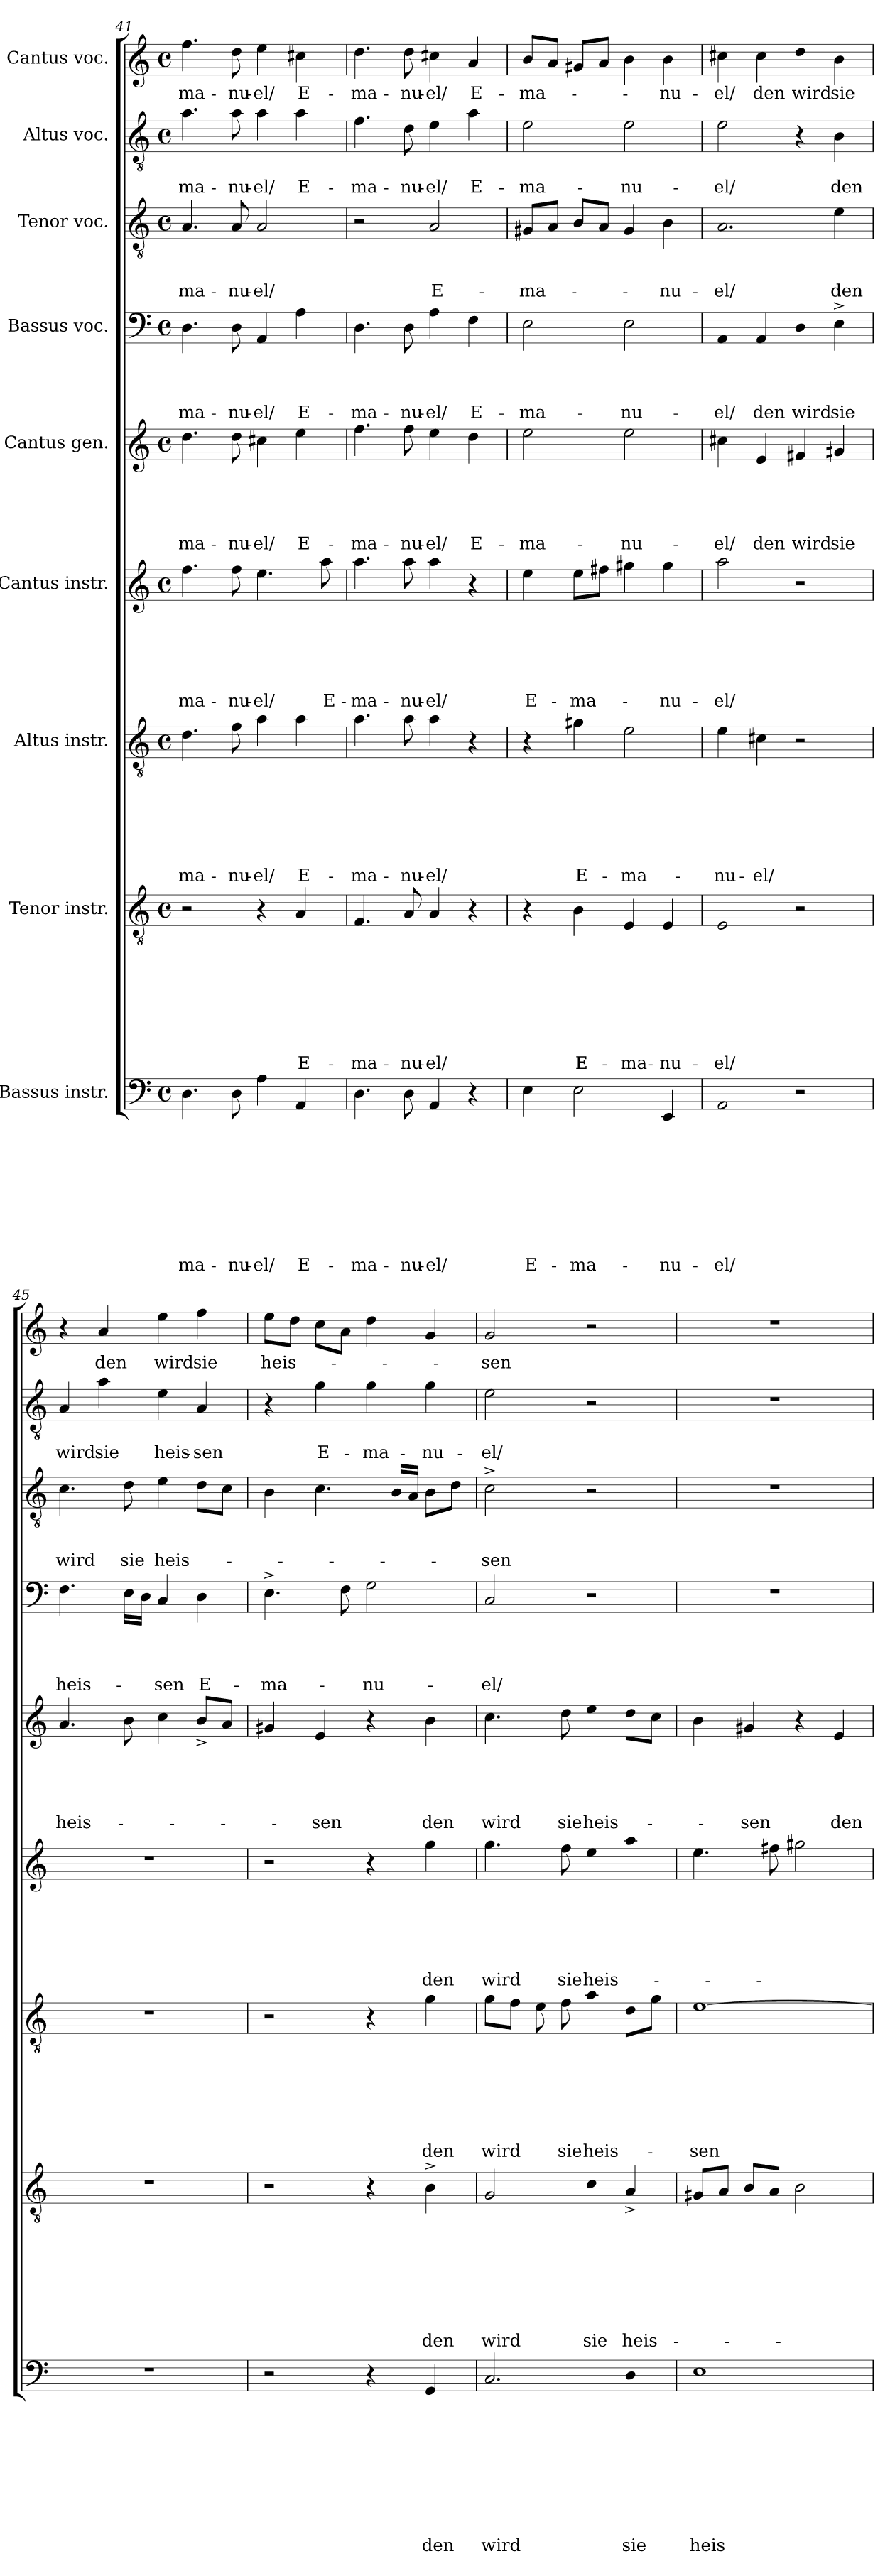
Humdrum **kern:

**kern	**text	**text	**text	**text	**text	**text	**text	**text	**text	**kern	**text	**text	**text	**text	**text	**text	**text	**text	**kern	**text	**text	**text	**text	**text	**text	**text	**kern	**text	**text	**text	**text	**text	**text	**kern	**text	**text	**text	**text	**text	**kern	**text	**text	**text	**text	**kern	**text	**text	**text	**kern	**text	**text	**kern	**text
*part9	*part9	*part9	*part9	*part9	*part9	*part9	*part9	*part9	*part9	*part8	*part8	*part8	*part8	*part8	*part8	*part8	*part8	*part8	*part7	*part7	*part7	*part7	*part7	*part7	*part7	*part7	*part6	*part6	*part6	*part6	*part6	*part6	*part6	*part5	*part5	*part5	*part5	*part5	*part5	*part4	*part4	*part4	*part4	*part4	*part3	*part3	*part3	*part3	*part2	*part2	*part2	*part1	*part1
*staff9	*staff9	*staff9	*staff9	*staff9	*staff9	*staff9	*staff9	*staff9	*staff9	*staff8	*staff8	*staff8	*staff8	*staff8	*staff8	*staff8	*staff8	*staff8	*staff7	*staff7	*staff7	*staff7	*staff7	*staff7	*staff7	*staff7	*staff6	*staff6	*staff6	*staff6	*staff6	*staff6	*staff6	*staff5	*staff5	*staff5	*staff5	*staff5	*staff5	*staff4	*staff4	*staff4	*staff4	*staff4	*staff3	*staff3	*staff3	*staff3	*staff2	*staff2	*staff2	*staff1	*staff1
*I"Bassus instr.	*	*	*	*	*	*	*	*	*	*I"Tenor instr.	*	*	*	*	*	*	*	*	*I"Altus instr.	*	*	*	*	*	*	*	*I"Cantus instr.	*	*	*	*	*	*	*I"Cantus gen.	*	*	*	*	*	*I"Bassus voc.	*	*	*	*	*I"Tenor voc.	*	*	*	*I"Altus voc.	*	*	*I"Cantus voc.	*
!!LO:PB:g=z
*clefF4	*	*	*	*	*	*	*	*	*	*clefGv2	*	*	*	*	*	*	*	*	*clefGv2	*	*	*	*	*	*	*	*clefG2	*	*	*	*	*	*	*clefG2	*	*	*	*	*	*clefF4	*	*	*	*	*clefGv2	*	*	*	*clefGv2	*	*	*clefG2	*
*k[]	*	*	*	*	*	*	*	*	*	*k[]	*	*	*	*	*	*	*	*	*k[]	*	*	*	*	*	*	*	*k[]	*	*	*	*	*	*	*k[]	*	*	*	*	*	*k[]	*	*	*	*	*k[]	*	*	*	*k[]	*	*	*k[]	*
*C:	*	*	*	*	*	*	*	*	*	*C:	*	*	*	*	*	*	*	*	*C:	*	*	*	*	*	*	*	*C:	*	*	*	*	*	*	*C:	*	*	*	*	*	*C:	*	*	*	*	*C:	*	*	*	*C:	*	*	*C:	*
*M4/4	*	*	*	*	*	*	*	*	*	*M4/4	*	*	*	*	*	*	*	*	*M4/4	*	*	*	*	*	*	*	*M4/4	*	*	*	*	*	*	*M4/4	*	*	*	*	*	*M4/4	*	*	*	*	*M4/4	*	*	*	*M4/4	*	*	*M4/4	*
*met(c)	*	*	*	*	*	*	*	*	*	*met(c)	*	*	*	*	*	*	*	*	*met(c)	*	*	*	*	*	*	*	*met(c)	*	*	*	*	*	*	*met(c)	*	*	*	*	*	*met(c)	*	*	*	*	*met(c)	*	*	*	*met(c)	*	*	*met(c)	*
=41	=41	=41	=41	=41	=41	=41	=41	=41	=41	=41	=41	=41	=41	=41	=41	=41	=41	=41	=41	=41	=41	=41	=41	=41	=41	=41	=41	=41	=41	=41	=41	=41	=41	=41	=41	=41	=41	=41	=41	=41	=41	=41	=41	=41	=41	=41	=41	=41	=41	=41	=41	=41	=41
!	!	!	!	!	!	!	!	!	!LO:LY:b	!	!	!	!	!	!	!	!	!	!	!	!	!	!	!	!	!LO:LY:b	!	!	!	!	!	!	!LO:LY:b	!	!	!	!	!	!LO:LY:b	!	!	!	!	!LO:LY:b	!	!	!	!LO:LY:b	!	!	!LO:LY:b	!	!LO:LY:b
4.D\	.	.	.	.	.	.	.	.	-ma-	2r	.	.	.	.	.	.	.	.	4.d\	.	.	.	.	.	.	-ma-	4.ff\	.	.	.	.	.	-ma-	4.dd\	.	.	.	.	-ma-	4.D\	.	.	.	-ma-	4.A/	.	.	-ma-	4.a\	.	-ma-	4.ff\	-ma-
!	!	!	!	!	!	!	!	!	!LO:LY:b	!	!	!	!	!	!	!	!	!	!	!	!	!	!	!	!	!LO:LY:b	!	!	!	!	!	!	!LO:LY:b	!	!	!	!	!	!LO:LY:b	!	!	!	!	!LO:LY:b	!	!	!	!LO:LY:b	!	!	!LO:LY:b	!	!LO:LY:b
8D\	.	.	.	.	.	.	.	.	-nu-	.	.	.	.	.	.	.	.	.	8f\	.	.	.	.	.	.	-nu-	8ff\	.	.	.	.	.	-nu-	8dd\	.	.	.	.	-nu-	8D\	.	.	.	-nu-	8A/	.	.	-nu-	8a\	.	-nu-	8dd\	-nu-
!	!	!	!	!	!	!	!	!	!LO:LY:b	!	!	!	!	!	!	!	!	!	!	!	!	!	!	!	!	!LO:LY:b	!	!	!	!	!	!	!LO:LY:b	!	!	!	!	!	!LO:LY:b	!	!	!	!	!LO:LY:b	!	!	!	!LO:LY:b	!	!	!LO:LY:b	!	!LO:LY:b
4A\	.	.	.	.	.	.	.	.	-el/	4r	.	.	.	.	.	.	.	.	4a\	.	.	.	.	.	.	-el/	4.ee\	.	.	.	.	.	-el/	4cc#X\	.	.	.	.	-el/	4AA/	.	.	.	-el/	2A/	.	.	-el/	4a\	.	-el/	4ee\	-el/
!	!	!	!	!	!	!	!	!	!LO:LY:b	!	!	!	!	!	!	!	!	!LO:LY:b	!	!	!	!	!	!	!	!LO:LY:b	!	!	!	!	!	!	!	!	!	!	!	!	!LO:LY:b	!	!	!	!	!LO:LY:b	!	!	!	!	!	!	!LO:LY:b	!	!LO:LY:b
4AA/	.	.	.	.	.	.	.	.	E-	4A/	.	.	.	.	.	.	.	E-	4a\	.	.	.	.	.	.	E-	.	.	.	.	.	.	.	4ee\	.	.	.	.	E-	4A\	.	.	.	E-	.	.	.	.	4a\	.	E-	4cc#X\	E-
!	!	!	!	!	!	!	!	!	!	!	!	!	!	!	!	!	!	!	!	!	!	!	!	!	!	!	!	!	!	!	!	!	!LO:LY:b	!	!	!	!	!	!	!	!	!	!	!	!	!	!	!	!	!	!	!	!
.	.	.	.	.	.	.	.	.	.	.	.	.	.	.	.	.	.	.	.	.	.	.	.	.	.	.	8aa\	.	.	.	.	.	E-	.	.	.	.	.	.	.	.	.	.	.	.	.	.	.	.	.	.	.	.
=42	=42	=42	=42	=42	=42	=42	=42	=42	=42	=42	=42	=42	=42	=42	=42	=42	=42	=42	=42	=42	=42	=42	=42	=42	=42	=42	=42	=42	=42	=42	=42	=42	=42	=42	=42	=42	=42	=42	=42	=42	=42	=42	=42	=42	=42	=42	=42	=42	=42	=42	=42	=42	=42
!	!	!	!	!	!	!	!	!	!LO:LY:b	!	!	!	!	!	!	!	!	!LO:LY:b	!	!	!	!	!	!	!	!LO:LY:b	!	!	!	!	!	!	!LO:LY:b	!	!	!	!	!	!LO:LY:b	!	!	!	!	!LO:LY:b	!	!	!	!	!	!	!LO:LY:b	!	!LO:LY:b
4.D\	.	.	.	.	.	.	.	.	-ma-	4.F/	.	.	.	.	.	.	.	-ma-	4.a\	.	.	.	.	.	.	-ma-	4.aa\	.	.	.	.	.	-ma-	4.ff\	.	.	.	.	-ma-	4.D\	.	.	.	-ma-	2r	.	.	.	4.f\	.	-ma-	4.dd\	-ma-
!	!	!	!	!	!	!	!	!	!LO:LY:b	!	!	!	!	!	!	!	!	!LO:LY:b	!	!	!	!	!	!	!	!LO:LY:b	!	!	!	!	!	!	!LO:LY:b	!	!	!	!	!	!LO:LY:b	!	!	!	!	!LO:LY:b	!	!	!	!	!	!	!LO:LY:b	!	!LO:LY:b
8D\	.	.	.	.	.	.	.	.	-nu-	8A/	.	.	.	.	.	.	.	-nu-	8a\	.	.	.	.	.	.	-nu-	8aa\	.	.	.	.	.	-nu-	8ff\	.	.	.	.	-nu-	8D\	.	.	.	-nu-	.	.	.	.	8d\	.	-nu-	8dd\	-nu-
!	!	!	!	!	!	!	!	!	!LO:LY:b	!	!	!	!	!	!	!	!	!LO:LY:b	!	!	!	!	!	!	!	!LO:LY:b	!	!	!	!	!	!	!LO:LY:b	!	!	!	!	!	!LO:LY:b	!	!	!	!	!LO:LY:b	!	!	!	!LO:LY:b	!	!	!LO:LY:b	!	!LO:LY:b
4AA/	.	.	.	.	.	.	.	.	-el/	4A/	.	.	.	.	.	.	.	-el/	4a\	.	.	.	.	.	.	-el/	4aa\	.	.	.	.	.	-el/	4ee\	.	.	.	.	-el/	4A\	.	.	.	-el/	2A/	.	.	E-	4e\	.	-el/	4cc#X\	-el/
!	!	!	!	!	!	!	!	!	!	!	!	!	!	!	!	!	!	!	!	!	!	!	!	!	!	!	!	!	!	!	!	!	!	!	!	!	!	!	!LO:LY:b	!	!	!	!	!LO:LY:b	!	!	!	!	!	!	!LO:LY:b	!	!LO:LY:b
4r	.	.	.	.	.	.	.	.	.	4r	.	.	.	.	.	.	.	.	4r	.	.	.	.	.	.	.	4r	.	.	.	.	.	.	4dd\	.	.	.	.	E-	4F\	.	.	.	E-	.	.	.	.	4a\	.	E-	4a/	E-
=43	=43	=43	=43	=43	=43	=43	=43	=43	=43	=43	=43	=43	=43	=43	=43	=43	=43	=43	=43	=43	=43	=43	=43	=43	=43	=43	=43	=43	=43	=43	=43	=43	=43	=43	=43	=43	=43	=43	=43	=43	=43	=43	=43	=43	=43	=43	=43	=43	=43	=43	=43	=43	=43
!	!	!	!	!	!	!	!	!	!LO:LY:b	!	!	!	!	!	!	!	!	!	!	!	!	!	!	!	!	!	!	!	!	!	!	!	!LO:LY:b	!	!	!	!	!	!LO:LY:b	!	!	!	!	!LO:LY:b	!	!	!	!LO:LY:b	!	!	!LO:LY:b	!	!LO:LY:b
4E\	.	.	.	.	.	.	.	.	E-	4r	.	.	.	.	.	.	.	.	4r	.	.	.	.	.	.	.	4ee\	.	.	.	.	.	E-	2ee\	.	.	.	.	-ma-	2E\	.	.	.	-ma-	8G#X/L	.	.	-ma-	2e\	.	-ma-	8b/L	-ma-
.	.	.	.	.	.	.	.	.	.	.	.	.	.	.	.	.	.	.	.	.	.	.	.	.	.	.	.	.	.	.	.	.	.	.	.	.	.	.	.	.	.	.	.	.	8A/J	.	.	.	.	.	.	8a/J	.
!	!	!	!	!	!	!	!	!	!LO:LY:b	!	!	!	!	!	!	!	!	!LO:LY:b	!	!	!	!	!	!	!	!LO:LY:b	!	!	!	!	!	!	!LO:LY:b	!	!	!	!	!	!	!	!	!	!	!	!	!	!	!	!	!	!	!	!
2E\	.	.	.	.	.	.	.	.	-ma-	4B\	.	.	.	.	.	.	.	E-	4g#X\	.	.	.	.	.	.	E-	8ee\L	.	.	.	.	.	-ma-	.	.	.	.	.	.	.	.	.	.	.	8B/L	.	.	.	.	.	.	8g#X/L	.
.	.	.	.	.	.	.	.	.	.	.	.	.	.	.	.	.	.	.	.	.	.	.	.	.	.	.	8ff#X\J	.	.	.	.	.	.	.	.	.	.	.	.	.	.	.	.	.	8A/J	.	.	.	.	.	.	8a/J	.
!	!	!	!	!	!	!	!	!	!	!	!	!	!	!	!	!	!	!LO:LY:b	!	!	!	!	!	!	!	!LO:LY:b	!	!	!	!	!	!	!	!	!	!	!	!	!LO:LY:b	!	!	!	!	!LO:LY:b	!	!	!	!	!	!	!LO:LY:b	!	!
.	.	.	.	.	.	.	.	.	.	4E/	.	.	.	.	.	.	.	-ma-	2e\	.	.	.	.	.	.	-ma-	4gg#X\	.	.	.	.	.	.	2ee\	.	.	.	.	-nu-	2E\	.	.	.	-nu-	4G#/	.	.	.	2e\	.	-nu-	4b\	.
!	!	!	!	!	!	!	!	!	!LO:LY:b	!	!	!	!	!	!	!	!	!LO:LY:b	!	!	!	!	!	!	!	!	!	!	!	!	!	!	!LO:LY:b	!	!	!	!	!	!	!	!	!	!	!	!	!	!	!LO:LY:b	!	!	!	!	!LO:LY:b
4EE/	.	.	.	.	.	.	.	.	-nu-	4E/	.	.	.	.	.	.	.	-nu-	.	.	.	.	.	.	.	.	4gg#\	.	.	.	.	.	-nu-	.	.	.	.	.	.	.	.	.	.	.	4B\	.	.	-nu-	.	.	.	4b\	-nu-
=44	=44	=44	=44	=44	=44	=44	=44	=44	=44	=44	=44	=44	=44	=44	=44	=44	=44	=44	=44	=44	=44	=44	=44	=44	=44	=44	=44	=44	=44	=44	=44	=44	=44	=44	=44	=44	=44	=44	=44	=44	=44	=44	=44	=44	=44	=44	=44	=44	=44	=44	=44	=44	=44
!	!	!	!	!	!	!	!	!	!LO:LY:b	!	!	!	!	!	!	!	!	!LO:LY:b	!	!	!	!	!	!	!	!LO:LY:b	!	!	!	!	!	!	!LO:LY:b	!	!	!	!	!	!LO:LY:b	!	!	!	!	!LO:LY:b	!	!	!	!LO:LY:b	!	!	!LO:LY:b	!	!LO:LY:b
2AA/	.	.	.	.	.	.	.	.	-el/	2E/	.	.	.	.	.	.	.	-el/	4e\	.	.	.	.	.	.	-nu-	2aa\	.	.	.	.	.	-el/	4cc#X\	.	.	.	.	-el/	4AA/	.	.	.	-el/	2.A/	.	.	-el/	2e\	.	-el/	4cc#X\	-el/
!	!	!	!	!	!	!	!	!	!	!	!	!	!	!	!	!	!	!	!	!	!	!	!	!	!	!LO:LY:b	!	!	!	!	!	!	!	!	!	!	!	!	!LO:LY:b	!	!	!	!	!LO:LY:b	!	!	!	!	!	!	!	!	!LO:LY:b
.	.	.	.	.	.	.	.	.	.	.	.	.	.	.	.	.	.	.	4c#X\	.	.	.	.	.	.	-el/	.	.	.	.	.	.	.	4e/	.	.	.	.	den	4AA/	.	.	.	den	.	.	.	.	.	.	.	4cc#\	den
!	!	!	!	!	!	!	!	!	!	!	!	!	!	!	!	!	!	!	!	!	!	!	!	!	!	!	!	!	!	!	!	!	!	!	!	!	!	!	!LO:LY:b	!	!	!	!	!LO:LY:b	!	!	!	!	!	!	!	!	!LO:LY:b
2r	.	.	.	.	.	.	.	.	.	2r	.	.	.	.	.	.	.	.	2r	.	.	.	.	.	.	.	2r	.	.	.	.	.	.	4f#X/	.	.	.	.	wird	4D\	.	.	.	wird	.	.	.	.	4r	.	.	4dd\	wird
!	!	!	!	!	!	!	!	!	!	!	!	!	!	!	!	!	!	!	!	!	!	!	!	!	!	!	!	!	!	!	!	!	!	!	!	!	!	!	!LO:LY:b	!	!	!	!	!LO:LY:b	!	!	!	!LO:LY:b	!	!	!LO:LY:b	!	!LO:LY:b
.	.	.	.	.	.	.	.	.	.	.	.	.	.	.	.	.	.	.	.	.	.	.	.	.	.	.	.	.	.	.	.	.	.	4g#X/	.	.	.	.	sie	4E^>\	.	.	.	sie	4e\	.	.	den	4B\	.	den	4b\	sie
=45	=45	=45	=45	=45	=45	=45	=45	=45	=45	=45	=45	=45	=45	=45	=45	=45	=45	=45	=45	=45	=45	=45	=45	=45	=45	=45	=45	=45	=45	=45	=45	=45	=45	=45	=45	=45	=45	=45	=45	=45	=45	=45	=45	=45	=45	=45	=45	=45	=45	=45	=45	=45	=45
!	!	!	!	!	!	!	!	!	!	!	!	!	!	!	!	!	!	!	!	!	!	!	!	!	!	!	!	!	!	!	!	!	!	!	!	!	!	!	!LO:LY:b	!	!	!	!	!LO:LY:b	!	!	!	!LO:LY:b	!	!	!LO:LY:b	!	!
1r	.	.	.	.	.	.	.	.	.	1r	.	.	.	.	.	.	.	.	1r	.	.	.	.	.	.	.	1r	.	.	.	.	.	.	4.a/	.	.	.	.	heis-	4.F\	.	.	.	heis-	4.c\	.	.	wird	4A/	.	wird	4r	.
!	!	!	!	!	!	!	!	!	!	!	!	!	!	!	!	!	!	!	!	!	!	!	!	!	!	!	!	!	!	!	!	!	!	!	!	!	!	!	!	!	!	!	!	!	!	!	!	!	!	!	!LO:LY:b	!	!LO:LY:b
.	.	.	.	.	.	.	.	.	.	.	.	.	.	.	.	.	.	.	.	.	.	.	.	.	.	.	.	.	.	.	.	.	.	.	.	.	.	.	.	.	.	.	.	.	.	.	.	.	4a\	.	sie	4a/	den
!	!	!	!	!	!	!	!	!	!	!	!	!	!	!	!	!	!	!	!	!	!	!	!	!	!	!	!	!	!	!	!	!	!	!	!	!	!	!	!	!	!	!	!	!	!	!	!	!LO:LY:b	!	!	!	!	!
.	.	.	.	.	.	.	.	.	.	.	.	.	.	.	.	.	.	.	.	.	.	.	.	.	.	.	.	.	.	.	.	.	.	8b\	.	.	.	.	.	16E\LL	.	.	.	.	8d\	.	.	sie	.	.	.	.	.
.	.	.	.	.	.	.	.	.	.	.	.	.	.	.	.	.	.	.	.	.	.	.	.	.	.	.	.	.	.	.	.	.	.	.	.	.	.	.	.	16D\JJ	.	.	.	.	.	.	.	.	.	.	.	.	.
!	!	!	!	!	!	!	!	!	!	!	!	!	!	!	!	!	!	!	!	!	!	!	!	!	!	!	!	!	!	!	!	!	!	!	!	!	!	!	!	!	!	!	!	!LO:LY:b	!	!	!	!LO:LY:b	!	!	!LO:LY:b	!	!LO:LY:b
.	.	.	.	.	.	.	.	.	.	.	.	.	.	.	.	.	.	.	.	.	.	.	.	.	.	.	.	.	.	.	.	.	.	4cc\	.	.	.	.	.	4C/	.	.	.	-sen	4e\	.	.	heis-	4e\	.	heis-	4ee\	wird
!	!	!	!	!	!	!	!	!	!	!	!	!	!	!	!	!	!	!	!	!	!	!	!	!	!	!	!	!	!	!	!	!	!	!	!	!	!	!	!	!	!	!	!	!LO:LY:b	!	!	!	!	!	!	!LO:LY:b	!	!LO:LY:b
.	.	.	.	.	.	.	.	.	.	.	.	.	.	.	.	.	.	.	.	.	.	.	.	.	.	.	.	.	.	.	.	.	.	8b^</L	.	.	.	.	.	4D\	.	.	.	E-	8d\L	.	.	.	4A/	.	-sen	4ff\	sie
.	.	.	.	.	.	.	.	.	.	.	.	.	.	.	.	.	.	.	.	.	.	.	.	.	.	.	.	.	.	.	.	.	.	8a/J	.	.	.	.	.	.	.	.	.	.	8c\J	.	.	.	.	.	.	.	.
!!LO:LB:g=z
=46	=46	=46	=46	=46	=46	=46	=46	=46	=46	=46	=46	=46	=46	=46	=46	=46	=46	=46	=46	=46	=46	=46	=46	=46	=46	=46	=46	=46	=46	=46	=46	=46	=46	=46	=46	=46	=46	=46	=46	=46	=46	=46	=46	=46	=46	=46	=46	=46	=46	=46	=46	=46	=46
!	!	!	!	!	!	!	!	!	!	!	!	!	!	!	!	!	!	!	!	!	!	!	!	!	!	!	!	!	!	!	!	!	!	!	!	!	!	!	!	!	!	!	!	!LO:LY:b	!	!	!	!	!	!	!	!	!LO:LY:b
2r	.	.	.	.	.	.	.	.	.	2r	.	.	.	.	.	.	.	.	2r	.	.	.	.	.	.	.	2r	.	.	.	.	.	.	4g#X/	.	.	.	.	.	4.E^>\	.	.	.	-ma-	4B\	.	.	.	4r	.	.	8ee\L	heis-
.	.	.	.	.	.	.	.	.	.	.	.	.	.	.	.	.	.	.	.	.	.	.	.	.	.	.	.	.	.	.	.	.	.	.	.	.	.	.	.	.	.	.	.	.	.	.	.	.	.	.	.	8dd\J	.
!	!	!	!	!	!	!	!	!	!	!	!	!	!	!	!	!	!	!	!	!	!	!	!	!	!	!	!	!	!	!	!	!	!	!	!	!	!	!	!LO:LY:b	!	!	!	!	!	!	!	!	!	!	!	!LO:LY:b	!	!
.	.	.	.	.	.	.	.	.	.	.	.	.	.	.	.	.	.	.	.	.	.	.	.	.	.	.	.	.	.	.	.	.	.	4e/	.	.	.	.	-sen	.	.	.	.	.	4.c\	.	.	.	4g\	.	E-	8cc\L	.
.	.	.	.	.	.	.	.	.	.	.	.	.	.	.	.	.	.	.	.	.	.	.	.	.	.	.	.	.	.	.	.	.	.	.	.	.	.	.	.	8F\	.	.	.	.	.	.	.	.	.	.	.	8a\J	.
!	!	!	!	!	!	!	!	!	!	!	!	!	!	!	!	!	!	!	!	!	!	!	!	!	!	!	!	!	!	!	!	!	!	!	!	!	!	!	!	!	!	!	!	!LO:LY:b	!	!	!	!	!	!	!LO:LY:b	!	!
4r	.	.	.	.	.	.	.	.	.	4r	.	.	.	.	.	.	.	.	4r	.	.	.	.	.	.	.	4r	.	.	.	.	.	.	4r	.	.	.	.	.	2G\	.	.	.	-nu-	.	.	.	.	4g\	.	-ma-	4dd\	.
.	.	.	.	.	.	.	.	.	.	.	.	.	.	.	.	.	.	.	.	.	.	.	.	.	.	.	.	.	.	.	.	.	.	.	.	.	.	.	.	.	.	.	.	.	16B/LL	.	.	.	.	.	.	.	.
.	.	.	.	.	.	.	.	.	.	.	.	.	.	.	.	.	.	.	.	.	.	.	.	.	.	.	.	.	.	.	.	.	.	.	.	.	.	.	.	.	.	.	.	.	16A/JJ	.	.	.	.	.	.	.	.
!	!	!	!	!	!	!	!	!	!LO:LY:b	!	!	!	!	!	!	!	!	!LO:LY:b	!	!	!	!	!	!	!	!LO:LY:b	!	!	!	!	!	!	!LO:LY:b	!	!	!	!	!	!LO:LY:b	!	!	!	!	!	!	!	!	!	!	!	!LO:LY:b	!	!
4GG/	.	.	.	.	.	.	.	.	den	4B^>\	.	.	.	.	.	.	.	den	4g\	.	.	.	.	.	.	den	4gg\	.	.	.	.	.	den	4b\	.	.	.	.	den	.	.	.	.	.	8B\L	.	.	.	4g\	.	-nu-	4g/	.
.	.	.	.	.	.	.	.	.	.	.	.	.	.	.	.	.	.	.	.	.	.	.	.	.	.	.	.	.	.	.	.	.	.	.	.	.	.	.	.	.	.	.	.	.	8d\J	.	.	.	.	.	.	.	.
=47	=47	=47	=47	=47	=47	=47	=47	=47	=47	=47	=47	=47	=47	=47	=47	=47	=47	=47	=47	=47	=47	=47	=47	=47	=47	=47	=47	=47	=47	=47	=47	=47	=47	=47	=47	=47	=47	=47	=47	=47	=47	=47	=47	=47	=47	=47	=47	=47	=47	=47	=47	=47	=47
!	!	!	!	!	!	!	!	!	!LO:LY:b	!	!	!	!	!	!	!	!	!LO:LY:b	!	!	!	!	!	!	!	!LO:LY:b	!	!	!	!	!	!	!LO:LY:b	!	!	!	!	!	!LO:LY:b	!	!	!	!	!LO:LY:b	!	!	!	!LO:LY:b	!	!	!LO:LY:b	!	!LO:LY:b
2.C/	.	.	.	.	.	.	.	.	wird	2G/	.	.	.	.	.	.	.	wird	8g\L	.	.	.	.	.	.	wird	4.gg\	.	.	.	.	.	wird	4.cc\	.	.	.	.	wird	2C/	.	.	.	-el/	2c^>\	.	.	-sen	2e\	.	-el/	2g/	-sen
.	.	.	.	.	.	.	.	.	.	.	.	.	.	.	.	.	.	.	8f\J	.	.	.	.	.	.	.	.	.	.	.	.	.	.	.	.	.	.	.	.	.	.	.	.	.	.	.	.	.	.	.	.	.	.
.	.	.	.	.	.	.	.	.	.	.	.	.	.	.	.	.	.	.	8e\	.	.	.	.	.	.	.	.	.	.	.	.	.	.	.	.	.	.	.	.	.	.	.	.	.	.	.	.	.	.	.	.	.	.
!	!	!	!	!	!	!	!	!	!	!	!	!	!	!	!	!	!	!	!	!	!	!	!	!	!	!LO:LY:b	!	!	!	!	!	!	!LO:LY:b	!	!	!	!	!	!LO:LY:b	!	!	!	!	!	!	!	!	!	!	!	!	!	!
.	.	.	.	.	.	.	.	.	.	.	.	.	.	.	.	.	.	.	8f\	.	.	.	.	.	.	sie	8ff\	.	.	.	.	.	sie	8dd\	.	.	.	.	sie	.	.	.	.	.	.	.	.	.	.	.	.	.	.
!	!	!	!	!	!	!	!	!	!	!	!	!	!	!	!	!	!	!LO:LY:b	!	!	!	!	!	!	!	!LO:LY:b	!	!	!	!	!	!	!LO:LY:b	!	!	!	!	!	!LO:LY:b	!	!	!	!	!	!	!	!	!	!	!	!	!	!
.	.	.	.	.	.	.	.	.	.	4c\	.	.	.	.	.	.	.	sie	4a\	.	.	.	.	.	.	heis-	4ee\	.	.	.	.	.	heis-	4ee\	.	.	.	.	heis-	2r	.	.	.	.	2r	.	.	.	2r	.	.	2r	.
!	!	!	!	!	!	!	!	!	!LO:LY:b	!	!	!	!	!	!	!	!	!LO:LY:b	!	!	!	!	!	!	!	!	!	!	!	!	!	!	!	!	!	!	!	!	!	!	!	!	!	!	!	!	!	!	!	!	!	!	!
4D\	.	.	.	.	.	.	.	.	sie	4A^</	.	.	.	.	.	.	.	heis-	8d\L	.	.	.	.	.	.	.	4aa\	.	.	.	.	.	.	8dd\L	.	.	.	.	.	.	.	.	.	.	.	.	.	.	.	.	.	.	.
.	.	.	.	.	.	.	.	.	.	.	.	.	.	.	.	.	.	.	8g\J	.	.	.	.	.	.	.	.	.	.	.	.	.	.	8cc\J	.	.	.	.	.	.	.	.	.	.	.	.	.	.	.	.	.	.	.
=48	=48	=48	=48	=48	=48	=48	=48	=48	=48	=48	=48	=48	=48	=48	=48	=48	=48	=48	=48	=48	=48	=48	=48	=48	=48	=48	=48	=48	=48	=48	=48	=48	=48	=48	=48	=48	=48	=48	=48	=48	=48	=48	=48	=48	=48	=48	=48	=48	=48	=48	=48	=48	=48
!	!	!	!	!	!	!	!	!	!LO:LY:b	!	!	!	!	!	!	!	!	!	!	!	!	!	!	!	!	!LO:LY:b	!	!	!	!	!	!	!	!	!	!	!	!	!	!	!	!	!	!	!	!	!	!	!	!	!	!	!
1E	.	.	.	.	.	.	.	.	heis-	8G#X/L	.	.	.	.	.	.	.	.	[>1e	.	.	.	.	.	.	-sen	4.ee\	.	.	.	.	.	.	4b\	.	.	.	.	.	1r	.	.	.	.	1r	.	.	.	1r	.	.	1r	.
.	.	.	.	.	.	.	.	.	.	8A/J	.	.	.	.	.	.	.	.	.	.	.	.	.	.	.	.	.	.	.	.	.	.	.	.	.	.	.	.	.	.	.	.	.	.	.	.	.	.	.	.	.	.	.
!	!	!	!	!	!	!	!	!	!	!	!	!	!	!	!	!	!	!	!	!	!	!	!	!	!	!	!	!	!	!	!	!	!	!	!	!	!	!	!LO:LY:b	!	!	!	!	!	!	!	!	!	!	!	!	!	!
.	.	.	.	.	.	.	.	.	.	8B/L	.	.	.	.	.	.	.	.	.	.	.	.	.	.	.	.	.	.	.	.	.	.	.	4g#X/	.	.	.	.	-sen	.	.	.	.	.	.	.	.	.	.	.	.	.	.
.	.	.	.	.	.	.	.	.	.	8A/J	.	.	.	.	.	.	.	.	.	.	.	.	.	.	.	.	8ff#X\	.	.	.	.	.	.	.	.	.	.	.	.	.	.	.	.	.	.	.	.	.	.	.	.	.	.
.	.	.	.	.	.	.	.	.	.	2B\	.	.	.	.	.	.	.	.	.	.	.	.	.	.	.	.	2gg#X\	.	.	.	.	.	.	4r	.	.	.	.	.	.	.	.	.	.	.	.	.	.	.	.	.	.	.
!	!	!	!	!	!	!	!	!	!	!	!	!	!	!	!	!	!	!	!	!	!	!	!	!	!	!	!	!	!	!	!	!	!	!	!	!	!	!	!LO:LY:b	!	!	!	!	!	!	!	!	!	!	!	!	!	!
.	.	.	.	.	.	.	.	.	.	.	.	.	.	.	.	.	.	.	.	.	.	.	.	.	.	.	.	.	.	.	.	.	.	4e/	.	.	.	.	den	.	.	.	.	.	.	.	.	.	.	.	.	.	.
=	=	=	=	=	=	=	=	=	=	=	=	=	=	=	=	=	=	=	=	=	=	=	=	=	=	=	=	=	=	=	=	=	=	=	=	=	=	=	=	=	=	=	=	=	=	=	=	=	=	=	=	=	=
*-	*-	*-	*-	*-	*-	*-	*-	*-	*-	*-	*-	*-	*-	*-	*-	*-	*-	*-	*-	*-	*-	*-	*-	*-	*-	*-	*-	*-	*-	*-	*-	*-	*-	*-	*-	*-	*-	*-	*-	*-	*-	*-	*-	*-	*-	*-	*-	*-	*-	*-	*-	*-	*-
